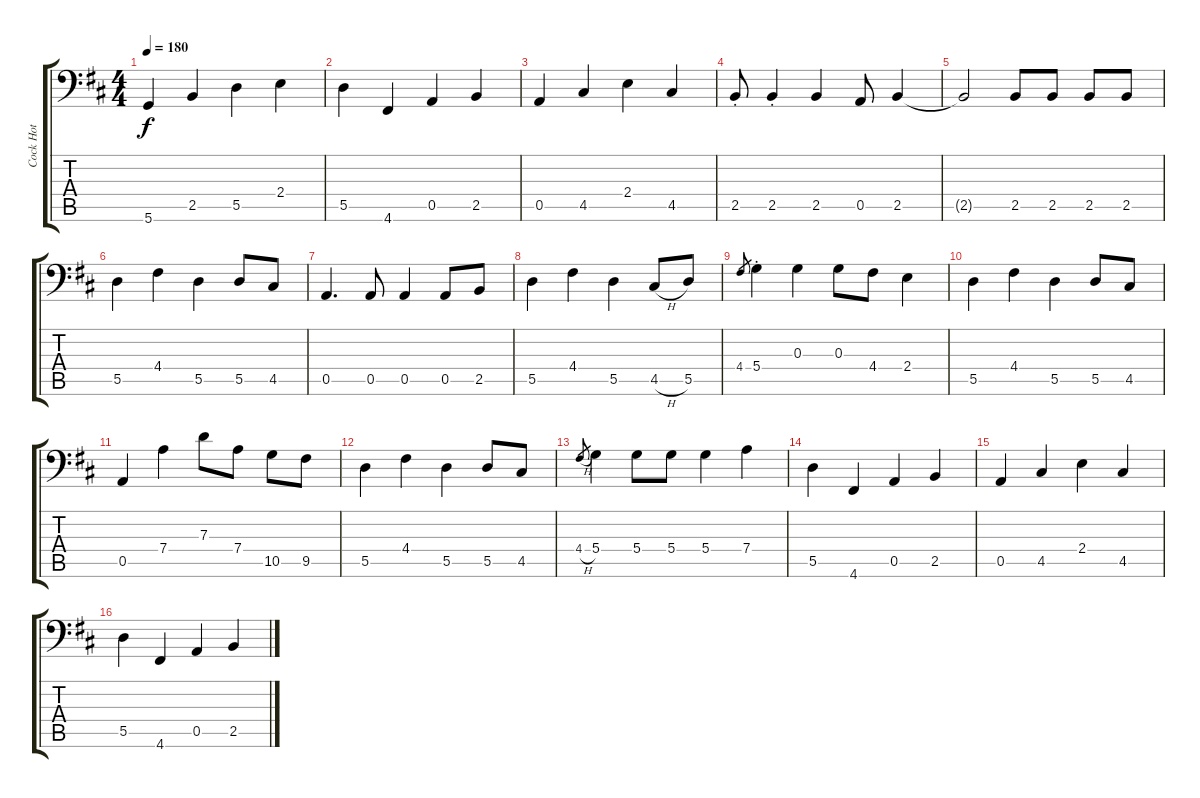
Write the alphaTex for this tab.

\track ("Cock Hot" "Cock Hot") {instrument electricbassfinger}
\staff {score tabs}
\tuning (E3 B2 G2 D2 A1 D1) {hide}
\ts (4 4)
\tempo 180
\clef f4
\ks d
5.6.4{dy f} 2.5.4 5.5.4 2.4.4 |
5.5.4 4.6.4 0.5.4 2.5.4 |
0.5.4 4.5.4 2.4.4 4.5.4 |
2.5{st}.8 2.5{st}.4 2.5.4 0.5.8 2.5.4 |
2.5{t}.2 2.5.8 2.5.8 2.5.8 2.5.8 |
5.5.4 4.4.4 5.5.4 5.5.8 4.5.8 |
0.5.4{d} 0.5.8 0.5.4 0.5.8 2.5.8 |
5.5.4 4.4.4 5.5.4 4.5{h}.8 5.5.8 |
4.4.8{gr} 5.4{st}.4 0.3.4 0.3.8 4.4.8 2.4.4 |
5.5.4 4.4.4 5.5.4 5.5.8 4.5.8 |
0.5.4 7.4.4 7.3.8 7.4.8 10.5.8 9.5.8 |
5.5.4 4.4.4 5.5.4 5.5.8 4.5.8 |
4.4{h}.8{gr} 5.4.4 5.4.8 5.4.8 5.4.4 7.4.4 |
5.5.4 4.6.4 0.5.4 2.5.4 |
0.5.4 4.5.4 2.4.4 4.5.4 |
5.5.4 4.6.4 0.5.4 2.5.4
